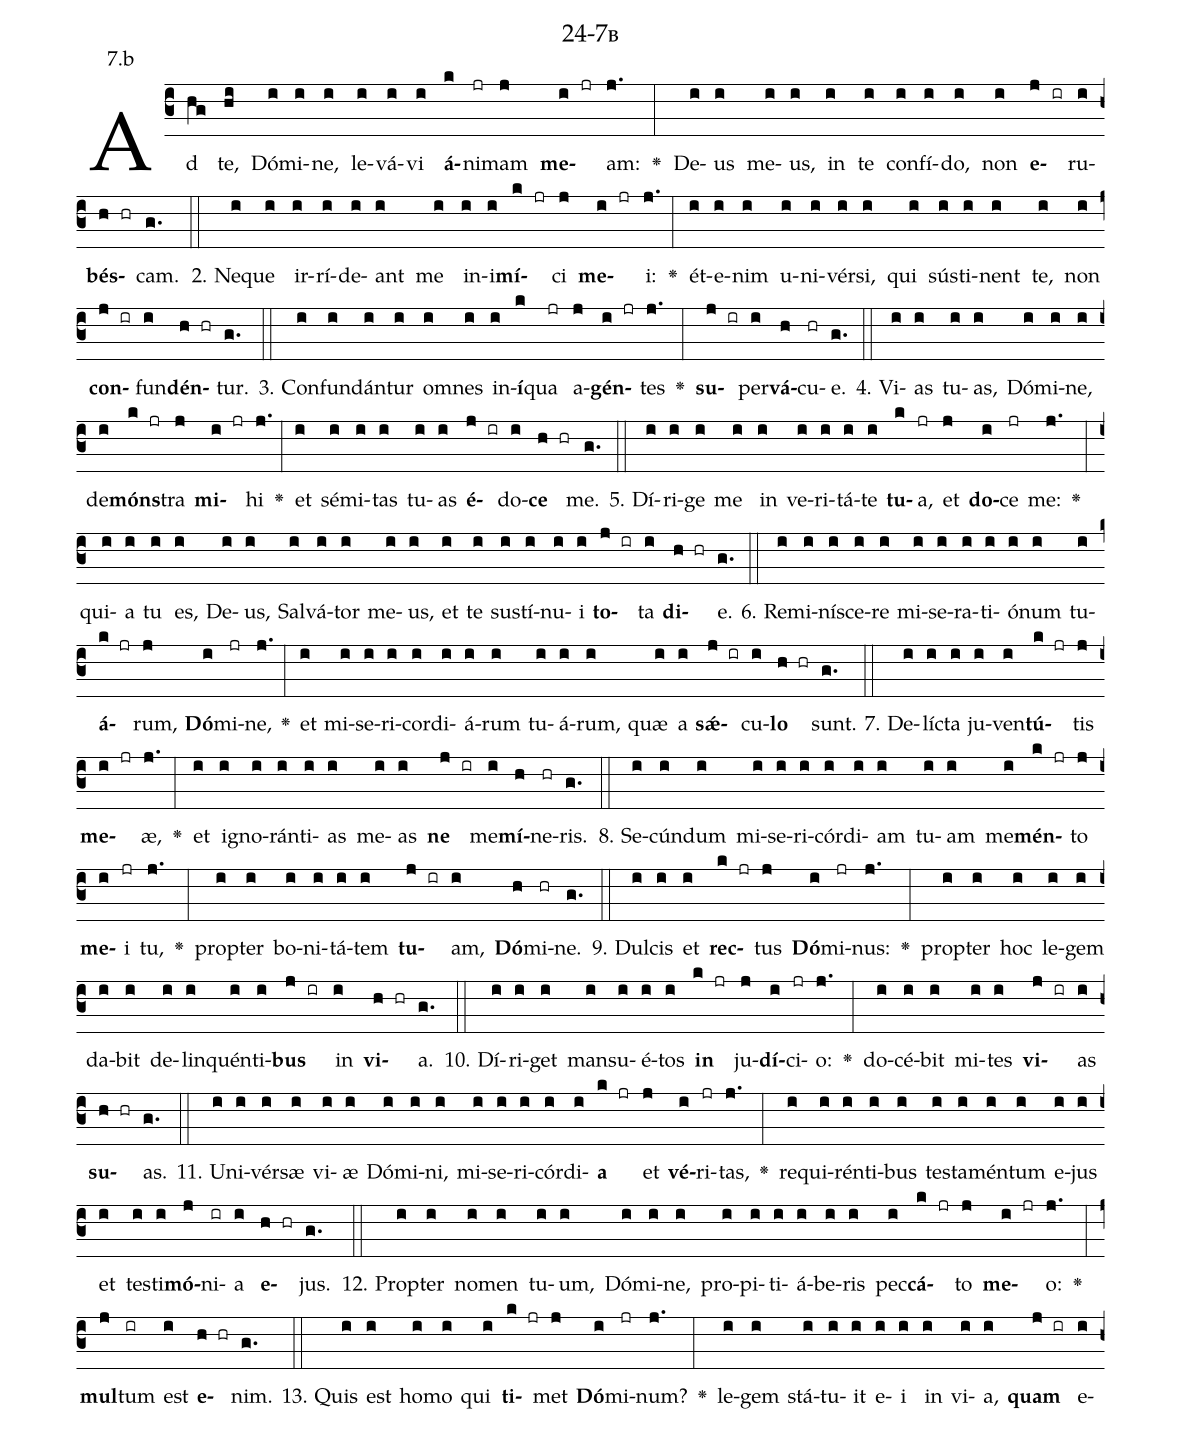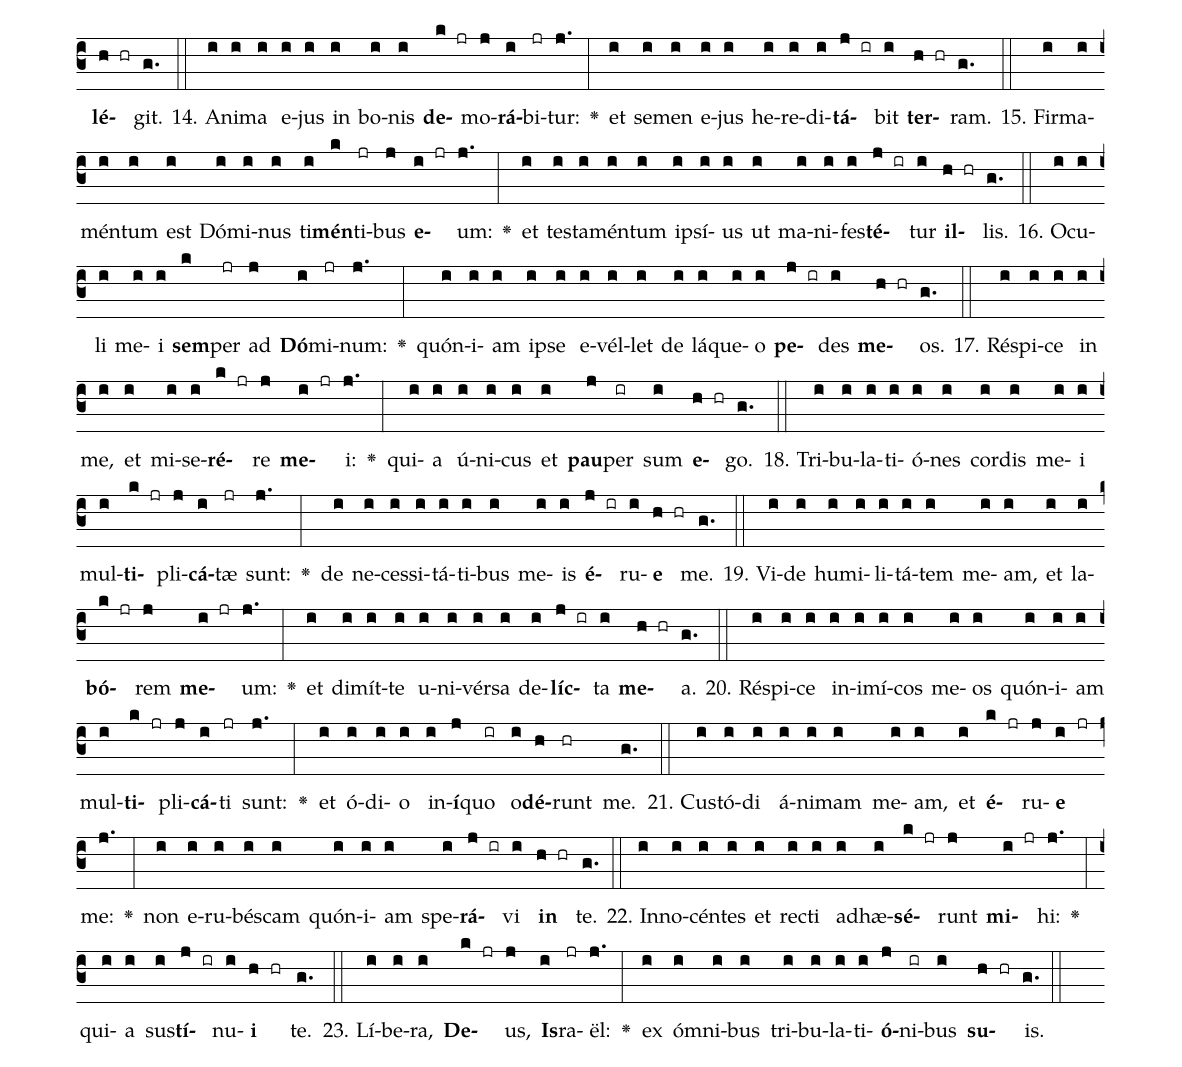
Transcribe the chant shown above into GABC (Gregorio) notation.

name: 24-7b;
annotation: 7.b;
%%
(c3)Ad(hg) te,(hi) Dó(i)mi(i)ne,(i) le(i)vá(i)vi(i) <b>á</b>(k)ni(jr)mam(j) <b>me</b>(i jr)am:(j.) <v>\greheightstar</v>(:) De(i)us(i) me(i)us,(i) in(i) te(i) con(i)fí(i)do,(i) non(i) <b>e</b>(j ir)ru(i)<b>bés</b>(h hr)cam.(g.) (::)
2. Ne(i)que(i) ir(i)rí(i)de(i)ant(i) me(i) in(i)i(i)<b>mí</b>(k jr)ci(j) <b>me</b>(i jr)i:(j.) <v>\greheightstar</v>(:) ét(i)e(i)nim(i) u(i)ni(i)vér(i)si,(i) qui(i) sús(i)ti(i)nent(i) te,(i) non(i) <b>con</b>(j ir)fun(i)<b>dén</b>(h hr)tur.(g.) (::)
3. Con(i)fun(i)dán(i)tur(i) om(i)nes(i) in(i)<b>í</b>(k)qua(jr) a(j)<b>gén</b>(i jr)tes(j.) <v>\greheightstar</v>(:) <b>su</b>(j ir)per(i)<b>vá</b>(h)cu(hr)e.(g.) (::)
4. Vi(i)as(i) tu(i)as,(i) Dó(i)mi(i)ne,(i) de(i)<b>móns</b>(k jr)tra(j) <b>mi</b>(i jr)hi(j.) <v>\greheightstar</v>(:) et(i) sé(i)mi(i)tas(i) tu(i)as(i) <b>é</b>(j ir)do(i)<b>ce</b>(h hr) me.(g.) (::)
5. Dí(i)ri(i)ge(i) me(i) in(i) ve(i)ri(i)tá(i)te(i) <b>tu</b>(k)a,(jr) et(j) <b>do</b>(i)ce(jr) me:(j.) <v>\greheightstar</v>(:) qui(i)a(i) tu(i) es,(i) De(i)us,(i) Sal(i)vá(i)tor(i) me(i)us,(i) et(i) te(i) sus(i)tí(i)nu(i)i(i) <b>to</b>(j ir)ta(i) <b>di</b>(h hr)e.(g.) (::)
6. Re(i)mi(i)ní(i)sce(i)re(i) mi(i)se(i)ra(i)ti(i)ó(i)num(i) tu(i)<b>á</b>(k jr)rum,(j) <b>Dó</b>(i)mi(jr)ne,(j.) <v>\greheightstar</v>(:) et(i) mi(i)se(i)ri(i)cor(i)di(i)á(i)rum(i) tu(i)á(i)rum,(i) quæ(i) a(i) <b>sǽ</b>(j ir)cu(i)<b>lo</b>(h hr) sunt.(g.) (::)
7. De(i)líc(i)ta(i) ju(i)ven(i)<b>tú</b>(k jr)tis(j) <b>me</b>(i jr)æ,(j.) <v>\greheightstar</v>(:) et(i) i(i)gno(i)rán(i)ti(i)as(i) me(i)as(i) <b>ne</b>(j ir) me(i)<b>mí</b>(h)ne(hr)ris.(g.) (::)
8. Se(i)cún(i)dum(i) mi(i)se(i)ri(i)cór(i)di(i)am(i) tu(i)am(i) me(i)<b>mén</b>(k jr)to(j) <b>me</b>(i)i(jr) tu,(j.) <v>\greheightstar</v>(:) prop(i)ter(i) bo(i)ni(i)tá(i)tem(i) <b>tu</b>(j ir)am,(i) <b>Dó</b>(h)mi(hr)ne.(g.) (::)
9. Dul(i)cis(i) et(i) <b>rec</b>(k jr)tus(j) <b>Dó</b>(i)mi(jr)nus:(j.) <v>\greheightstar</v>(:) prop(i)ter(i) hoc(i) le(i)gem(i) da(i)bit(i) de(i)lin(i)quén(i)ti(i)<b>bus</b>(j ir) in(i) <b>vi</b>(h hr)a.(g.) (::)
10. Dí(i)ri(i)get(i) man(i)su(i)é(i)tos(i) <b>in</b>(k jr) ju(j)<b>dí</b>(i)ci(jr)o:(j.) <v>\greheightstar</v>(:) do(i)cé(i)bit(i) mi(i)tes(i) <b>vi</b>(j ir)as(i) <b>su</b>(h hr)as.(g.) (::)
11. U(i)ni(i)vér(i)sæ(i) vi(i)æ(i) Dó(i)mi(i)ni,(i) mi(i)se(i)ri(i)cór(i)di(i)<b>a</b>(k jr) et(j) <b>vé</b>(i)ri(jr)tas,(j.) <v>\greheightstar</v>(:) re(i)qui(i)rén(i)ti(i)bus(i) tes(i)ta(i)mén(i)tum(i) e(i)jus(i) et(i) tes(i)ti(i)<b>mó</b>(j)ni(ir)a(i) <b>e</b>(h hr)jus.(g.) (::)
12. Prop(i)ter(i) no(i)men(i) tu(i)um,(i) Dó(i)mi(i)ne,(i) pro(i)pi(i)ti(i)á(i)be(i)ris(i) pec(i)<b>cá</b>(k jr)to(j) <b>me</b>(i jr)o:(j.) <v>\greheightstar</v>(:) <b>mul</b>(j)tum(ir) est(i) <b>e</b>(h hr)nim.(g.) (::)
13. Quis(i) est(i) ho(i)mo(i) qui(i) <b>ti</b>(k jr)met(j) <b>Dó</b>(i)mi(jr)num?(j.) <v>\greheightstar</v>(:) le(i)gem(i) stá(i)tu(i)it(i) e(i)i(i) in(i) vi(i)a,(i) <b>quam</b>(j ir) e(i)<b>lé</b>(h hr)git.(g.) (::)
14. A(i)ni(i)ma(i) e(i)jus(i) in(i) bo(i)nis(i) <b>de</b>(k jr)mo(j)<b>rá</b>(i)bi(jr)tur:(j.) <v>\greheightstar</v>(:) et(i) se(i)men(i) e(i)jus(i) he(i)re(i)di(i)<b>tá</b>(j ir)bit(i) <b>ter</b>(h hr)ram.(g.) (::)
15. Fir(i)ma(i)mén(i)tum(i) est(i) Dó(i)mi(i)nus(i) ti(i)<b>mén</b>(k)ti(jr)bus(j) <b>e</b>(i jr)um:(j.) <v>\greheightstar</v>(:) et(i) tes(i)ta(i)mén(i)tum(i) ip(i)sí(i)us(i) ut(i) ma(i)ni(i)fes(i)<b>té</b>(j ir)tur(i) <b>il</b>(h hr)lis.(g.) (::)
16. O(i)cu(i)li(i) me(i)i(i) <b>sem</b>(k)per(jr) ad(j) <b>Dó</b>(i)mi(jr)num:(j.) <v>\greheightstar</v>(:) quón(i)i(i)am(i) ip(i)se(i) e(i)vél(i)let(i) de(i) lá(i)que(i)o(i) <b>pe</b>(j ir)des(i) <b>me</b>(h hr)os.(g.) (::)
17. Ré(i)spi(i)ce(i) in(i) me,(i) et(i) mi(i)se(i)<b>ré</b>(k jr)re(j) <b>me</b>(i jr)i:(j.) <v>\greheightstar</v>(:) qui(i)a(i) ú(i)ni(i)cus(i) et(i) <b>pau</b>(j)per(ir) sum(i) <b>e</b>(h hr)go.(g.) (::)
18. Tri(i)bu(i)la(i)ti(i)ó(i)nes(i) cor(i)dis(i) me(i)i(i) mul(i)<b>ti</b>(k jr)pli(j)<b>cá</b>(i)tæ(jr) sunt:(j.) <v>\greheightstar</v>(:) de(i) ne(i)ces(i)si(i)tá(i)ti(i)bus(i) me(i)is(i) <b>é</b>(j ir)ru(i)<b>e</b>(h hr) me.(g.) (::)
19. Vi(i)de(i) hu(i)mi(i)li(i)tá(i)tem(i) me(i)am,(i) et(i) la(i)<b>bó</b>(k jr)rem(j) <b>me</b>(i jr)um:(j.) <v>\greheightstar</v>(:) et(i) di(i)mít(i)te(i) u(i)ni(i)vér(i)sa(i) de(i)<b>líc</b>(j ir)ta(i) <b>me</b>(h hr)a.(g.) (::)
20. Ré(i)spi(i)ce(i) in(i)i(i)mí(i)cos(i) me(i)os(i) quón(i)i(i)am(i) mul(i)<b>ti</b>(k jr)pli(j)<b>cá</b>(i)ti(jr) sunt:(j.) <v>\greheightstar</v>(:) et(i) ó(i)di(i)o(i) in(i)<b>í</b>(j)quo(ir) o(i)<b>dé</b>(h)runt(hr) me.(g.) (::)
21. Cus(i)tó(i)di(i) á(i)ni(i)mam(i) me(i)am,(i) et(i) <b>é</b>(k jr)ru(j)<b>e</b>(i jr) me:(j.) <v>\greheightstar</v>(:) non(i) e(i)ru(i)bés(i)cam(i) quón(i)i(i)am(i) spe(i)<b>rá</b>(j ir)vi(i) <b>in</b>(h hr) te.(g.) (::)
22. In(i)no(i)cén(i)tes(i) et(i) rec(i)ti(i) ad(i)hæ(i)<b>sé</b>(k jr)runt(j) <b>mi</b>(i jr)hi:(j.) <v>\greheightstar</v>(:) qui(i)a(i) sus(i)<b>tí</b>(j ir)nu(i)<b>i</b>(h hr) te.(g.) (::)
23. Lí(i)be(i)ra,(i) <b>De</b>(k jr)us,(j) <b>Is</b>(i)ra(jr)ël:(j.) <v>\greheightstar</v>(:) ex(i) óm(i)ni(i)bus(i) tri(i)bu(i)la(i)ti(i)<b>ó</b>(j)ni(ir)bus(i) <b>su</b>(h hr)is.(g.) (::)
